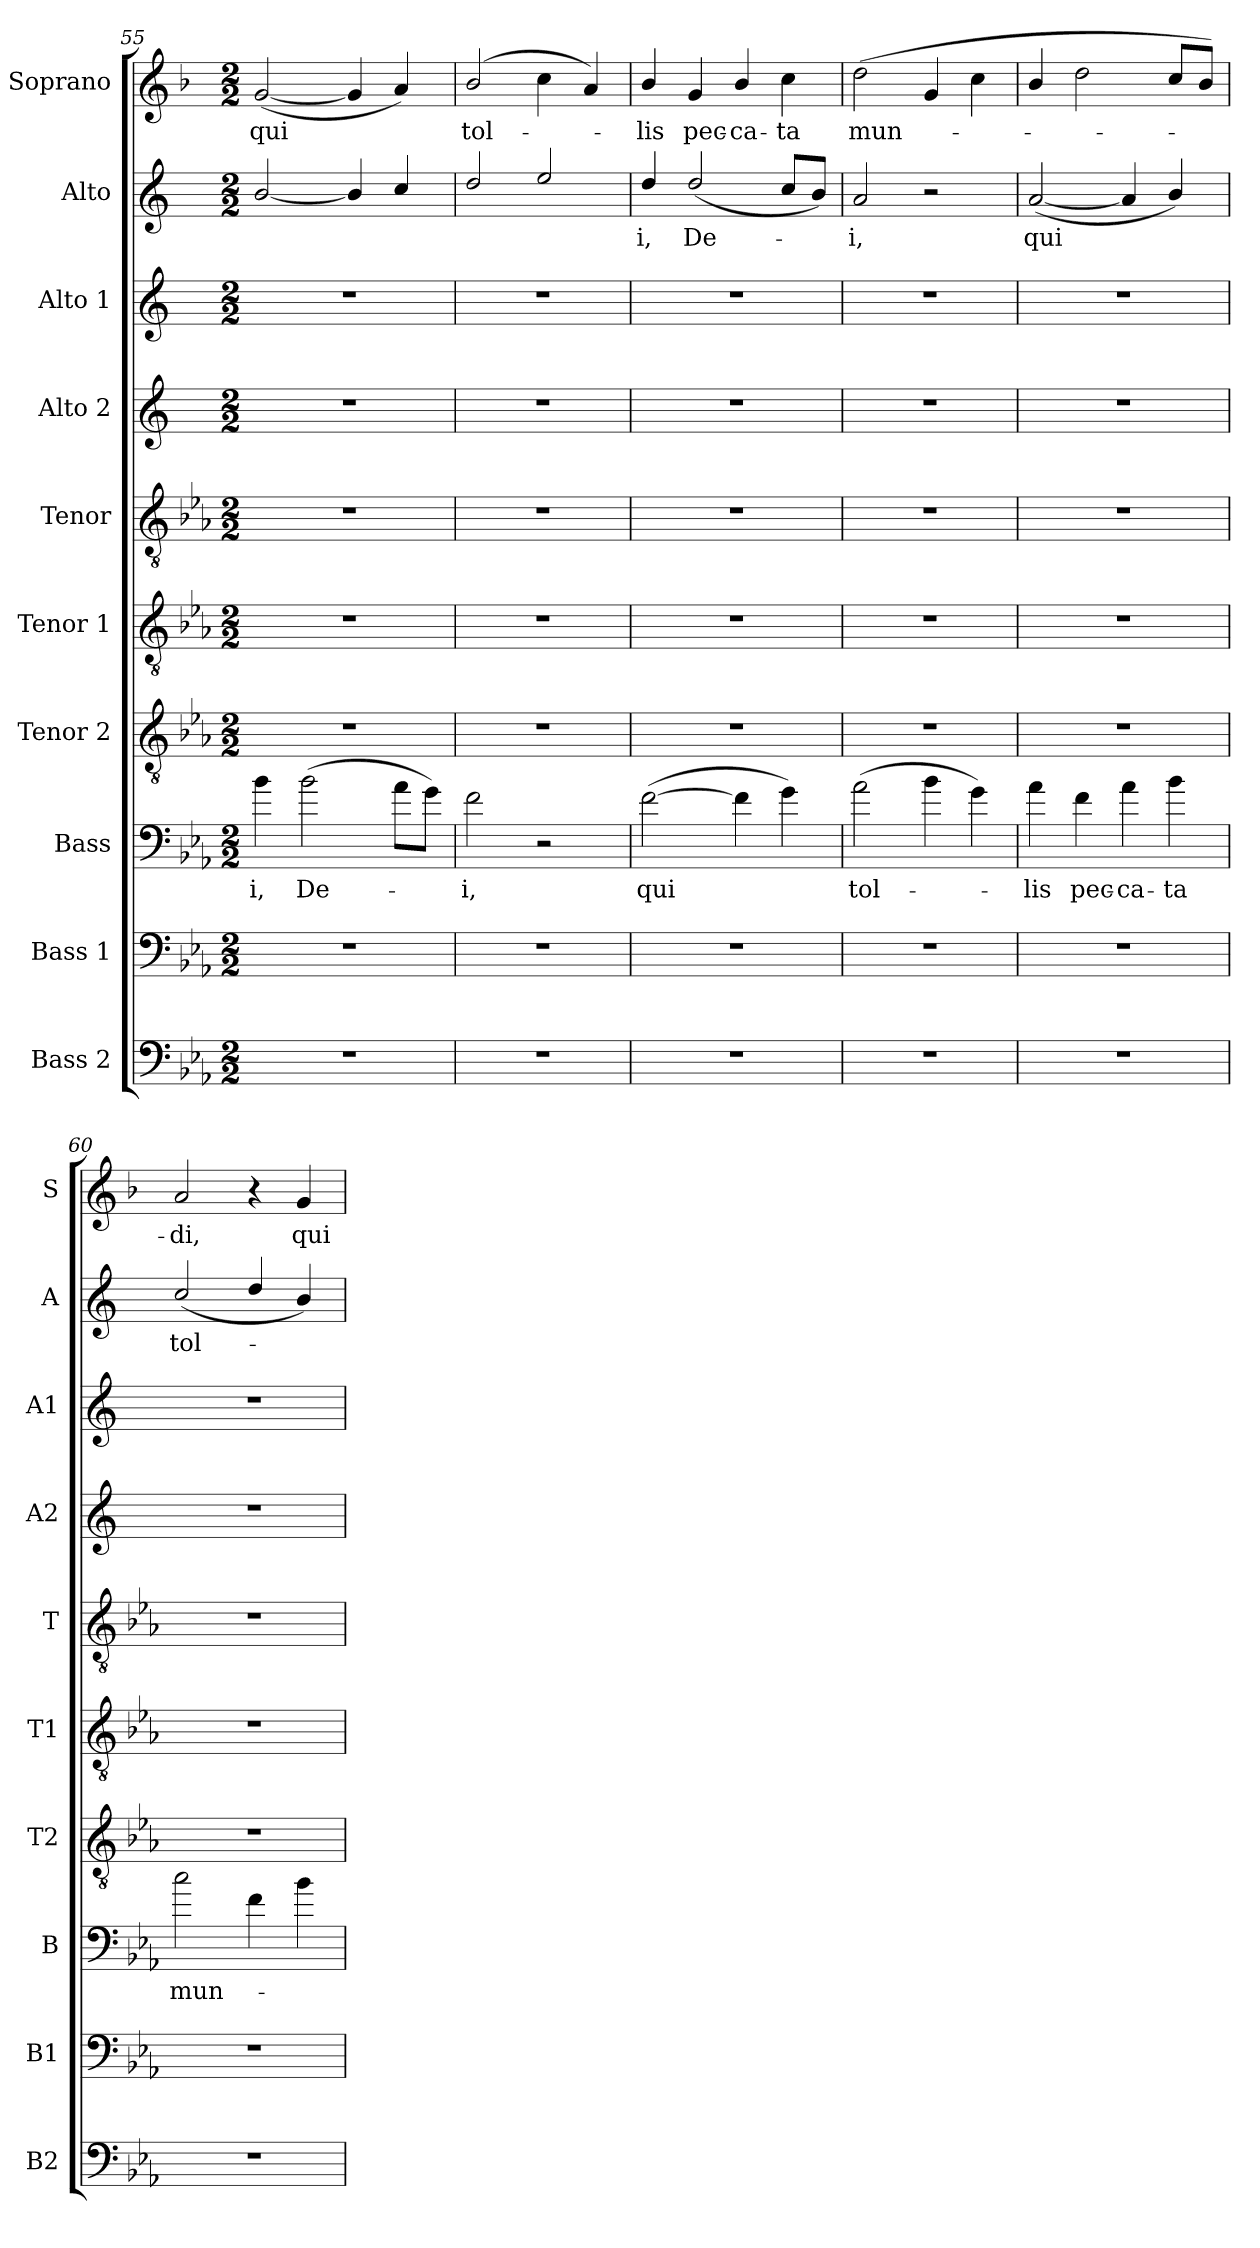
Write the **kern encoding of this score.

**kern	**kern	**kern	**text	**kern	**kern	**kern	**kern	**kern	**kern	**text	**kern	**text
*part10	*part9	*part8	*part8	*part7	*part6	*part5	*part4	*part3	*part2	*part2	*part1	*part1
*staff10	*staff9	*staff8	*staff8	*staff7	*staff6	*staff5	*staff4	*staff3	*staff2	*staff2	*staff1	*staff1
*I"Bass 2	*I"Bass 1	*I"Bass	*	*I"Tenor 2	*I"Tenor 1	*I"Tenor	*I"Alto 2	*I"Alto 1	*I"Alto	*	*I"Soprano	*
*I'B2	*I'B1	*I'B	*	*I'T2	*I'T1	*I'T	*I'A2	*I'A1	*I'A	*	*I'S	*
!!LO:LB:g=z
*clefF4	*clefF4	*clefF4	*	*clefGv2	*clefGv2	*clefGv2	*clefG2	*clefG2	*clefG2	*	*clefG2	*
*ITrd12c21	*ITrd12c21	*ITrd12c21	*	*ITrd8c14	*ITrd8c14	*ITrd8c14	*ITrd5c9	*ITrd5c9	*ITrd5c9	*	*ITrd1c2	*
*k[b-e-a-]	*k[b-e-a-]	*k[b-e-a-]	*	*k[b-e-a-]	*k[b-e-a-]	*k[b-e-a-]	*k[b-e-a-]	*k[b-e-a-]	*k[b-e-a-]	*	*k[b-e-a-]	*
*c:	*c:	*c:	*	*c:	*c:	*c:	*c:	*c:	*c:	*	*c:	*
*M2/2	*M2/2	*M2/2	*	*M2/2	*M2/2	*M2/2	*M2/2	*M2/2	*M2/2	*	*M2/2	*
=55	=55	=55	=55	=55	=55	=55	=55	=55	=55	=55	=55	=55
!	!	!	!LO:LY:b	!	!	!	!	!	!	!	!	!LO:LY:b
1r	1r	4B-\	-i,	1r	1r	1r	1r	1r	[2d/	.	(<[2f/	qui
!	!	!	!LO:LY:b	!	!	!	!	!	!	!	!	!
.	.	(>2B-\	De-	.	.	.	.	.	.	.	.	.
.	.	.	.	.	.	.	.	.	4d/]	.	4f/]	.
.	.	8A-\L	.	.	.	.	.	.	4e-/	.	4g/)	.
.	.	8G\J)	.	.	.	.	.	.	.	.	.	.
=56	=56	=56	=56	=56	=56	=56	=56	=56	=56	=56	=56	=56
!	!	!	!LO:LY:b	!	!	!	!	!	!	!	!	!LO:LY:b
1r	1r	2F\	-i,	1r	1r	1r	1r	1r	2f/	.	(2a-/	tol-
.	.	2r	.	.	.	.	.	.	2g/	.	4b-\	.
.	.	.	.	.	.	.	.	.	.	.	4g/)	.
=57	=57	=57	=57	=57	=57	=57	=57	=57	=57	=57	=57	=57
!	!	!	!LO:LY:b	!	!	!	!	!	!	!LO:LY:b	!	!LO:LY:b
1r	1r	(>[2F\	qui	1r	1r	1r	1r	1r	4f/	-i,	4a-/	-lis
!	!	!	!	!	!	!	!	!	!	!LO:LY:b	!	!LO:LY:b
.	.	.	.	.	.	.	.	.	(<2f/	De-	4f/	pec-
!	!	!	!	!	!	!	!	!	!	!	!	!LO:LY:b
.	.	4F\]	.	.	.	.	.	.	.	.	4a-/	-ca-
!	!	!	!	!	!	!	!	!	!	!	!	!LO:LY:b
.	.	4G\)	.	.	.	.	.	.	8e-/L	.	4b-\	-ta
.	.	.	.	.	.	.	.	.	8d/J)	.	.	.
=58	=58	=58	=58	=58	=58	=58	=58	=58	=58	=58	=58	=58
!	!	!	!LO:LY:b	!	!	!	!	!	!	!LO:LY:b	!	!LO:LY:b
1r	1r	(>2A-\	tol-	1r	1r	1r	1r	1r	2c/	-i,	(>2cc\	mun-
.	.	4B-\	.	.	.	.	.	.	2r	.	4f/	.
.	.	4G\)	.	.	.	.	.	.	.	.	4b-\	.
=59	=59	=59	=59	=59	=59	=59	=59	=59	=59	=59	=59	=59
!	!	!	!LO:LY:b	!	!	!	!	!	!	!LO:LY:b	!	!
1r	1r	4A-\	-lis	1r	1r	1r	1r	1r	(<[2c/	qui	4a-/	.
!	!	!	!LO:LY:b	!	!	!	!	!	!	!	!	!
.	.	4F\	pec-	.	.	.	.	.	.	.	2cc\	.
!	!	!	!LO:LY:b	!	!	!	!	!	!	!	!	!
.	.	4A-\	-ca-	.	.	.	.	.	4c/]	.	.	.
!	!	!	!LO:LY:b	!	!	!	!	!	!	!	!	!
.	.	4B-\	-ta	.	.	.	.	.	4d/)	.	8b-/L	.
.	.	.	.	.	.	.	.	.	.	.	8a-/J)	.
=60	=60	=60	=60	=60	=60	=60	=60	=60	=60	=60	=60	=60
!	!	!	!LO:LY:b	!	!	!	!	!	!	!LO:LY:b	!	!LO:LY:b
1r	1r	2c\	mun-	1r	1r	1r	1r	1r	(<2e-/	tol-	2g/	-di,
.	.	4F\	.	.	.	.	.	.	4f/	.	4r	.
!	!	!	!	!	!	!	!	!	!	!	!	!LO:LY:b
.	.	4B-\	.	.	.	.	.	.	4d/)	.	4f/	qui
=	=	=	=	=	=	=	=	=	=	=	=	=
*-	*-	*-	*-	*-	*-	*-	*-	*-	*-	*-	*-	*-
